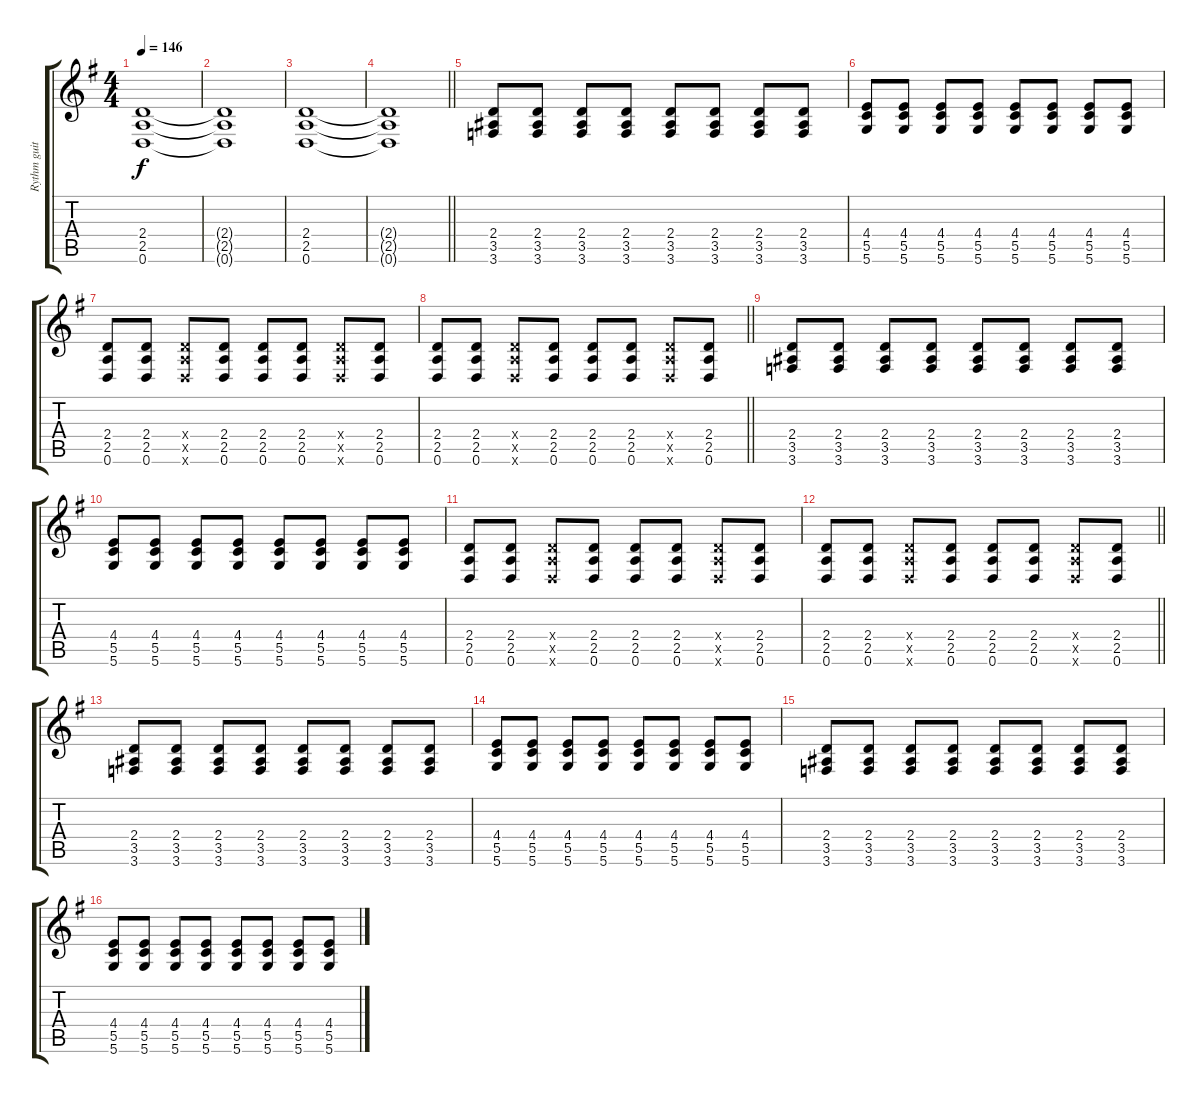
\track ("Rythm guitar" "Rythm guit") {instrument overdrivenguitar}
\staff {score tabs}
\tuning (D4 A3 F3 C3 G2 D2) {hide}
\ts (4 4)
\tempo 146
\clef g2
\ks g
(2.4 2.5 0.6).1{dy f} |
(2.4{t} 2.5{t} 0.6{t}).1 |
(2.4 2.5 0.6).1 |
\barLineRight lightlight
(2.4{t} 2.5{t} 0.6{t}).1 |
(2.4 3.5 3.6).8 (2.4 3.5 3.6).8 (2.4 3.5 3.6).8 (2.4 3.5 3.6).8 (2.4 3.5 3.6).8 (2.4 3.5 3.6).8 (2.4 3.5 3.6).8 (2.4 3.5 3.6).8 |
(4.4 5.5 5.6).8 (4.4 5.5 5.6).8 (4.4 5.5 5.6).8 (4.4 5.5 5.6).8 (4.4 5.5 5.6).8 (4.4 5.5 5.6).8 (4.4 5.5 5.6).8 (4.4 5.5 5.6).8 |
(2.4 2.5 0.6).8 (2.4 2.5 0.6).8 (2.4{x} 2.5{x} 0.6{x}).8 (2.4 2.5 0.6).8 (2.4 2.5 0.6).8 (2.4 2.5 0.6).8 (2.4{x} 2.5{x} 0.6{x}).8 (2.4 2.5 0.6).8 |
\barLineRight lightlight
(2.4 2.5 0.6).8 (2.4 2.5 0.6).8 (2.4{x} 2.5{x} 0.6{x}).8 (2.4 2.5 0.6).8 (2.4 2.5 0.6).8 (2.4 2.5 0.6).8 (2.4{x} 2.5{x} 0.6{x}).8 (2.4 2.5 0.6).8 |
(2.4 3.5 3.6).8 (2.4 3.5 3.6).8 (2.4 3.5 3.6).8 (2.4 3.5 3.6).8 (2.4 3.5 3.6).8 (2.4 3.5 3.6).8 (2.4 3.5 3.6).8 (2.4 3.5 3.6).8 |
(4.4 5.5 5.6).8 (4.4 5.5 5.6).8 (4.4 5.5 5.6).8 (4.4 5.5 5.6).8 (4.4 5.5 5.6).8 (4.4 5.5 5.6).8 (4.4 5.5 5.6).8 (4.4 5.5 5.6).8 |
(2.4 2.5 0.6).8 (2.4 2.5 0.6).8 (2.4{x} 2.5{x} 0.6{x}).8 (2.4 2.5 0.6).8 (2.4 2.5 0.6).8 (2.4 2.5 0.6).8 (2.4{x} 2.5{x} 0.6{x}).8 (2.4 2.5 0.6).8 |
\barLineRight lightlight
(2.4 2.5 0.6).8 (2.4 2.5 0.6).8 (2.4{x} 2.5{x} 0.6{x}).8 (2.4 2.5 0.6).8 (2.4 2.5 0.6).8 (2.4 2.5 0.6).8 (2.4{x} 2.5{x} 0.6{x}).8 (2.4 2.5 0.6).8 |
(2.4 3.5 3.6).8 (2.4 3.5 3.6).8 (2.4 3.5 3.6).8 (2.4 3.5 3.6).8 (2.4 3.5 3.6).8 (2.4 3.5 3.6).8 (2.4 3.5 3.6).8 (2.4 3.5 3.6).8 |
(4.4 5.5 5.6).8 (4.4 5.5 5.6).8 (4.4 5.5 5.6).8 (4.4 5.5 5.6).8 (4.4 5.5 5.6).8 (4.4 5.5 5.6).8 (4.4 5.5 5.6).8 (4.4 5.5 5.6).8 |
(2.4 3.5 3.6).8 (2.4 3.5 3.6).8 (2.4 3.5 3.6).8 (2.4 3.5 3.6).8 (2.4 3.5 3.6).8 (2.4 3.5 3.6).8 (2.4 3.5 3.6).8 (2.4 3.5 3.6).8 |
(4.4 5.5 5.6).8 (4.4 5.5 5.6).8 (4.4 5.5 5.6).8 (4.4 5.5 5.6).8 (4.4 5.5 5.6).8 (4.4 5.5 5.6).8 (4.4 5.5 5.6).8 (4.4 5.5 5.6).8
